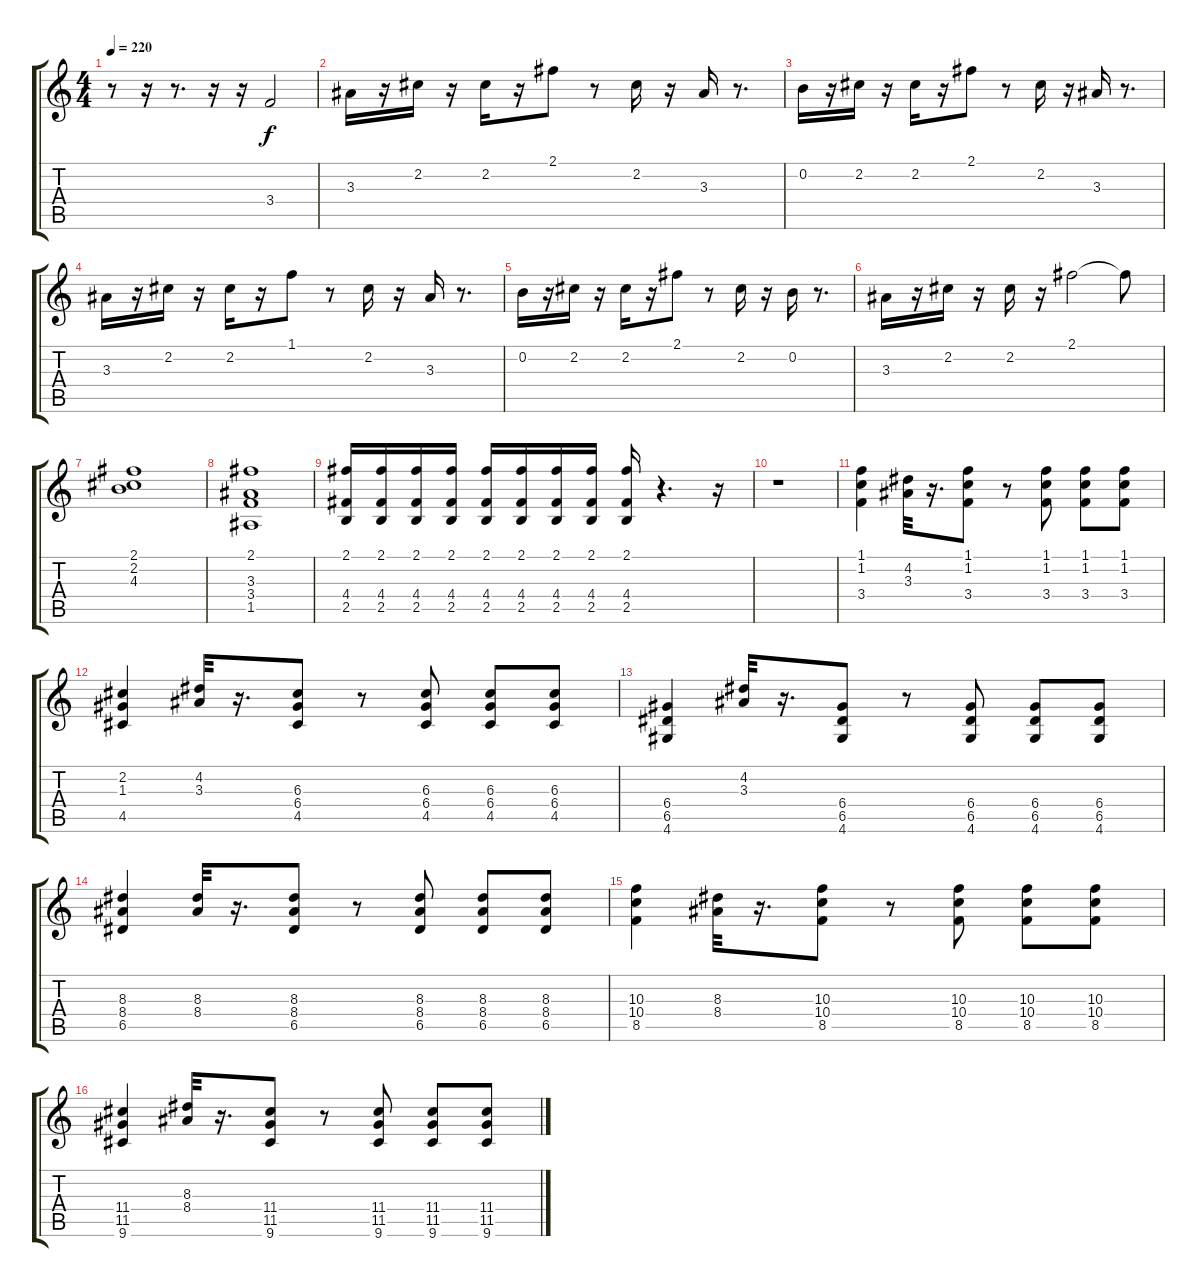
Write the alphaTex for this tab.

\track "" {instrument overdrivenguitar}
\staff {score tabs}
\tuning (E4 B3 G3 D3 A2 E2) {hide}
\ts (4 4)
\tempo 220
\clef g2
\ks c
r.8{dy f} r.16 r.8{d} r.16 r.16 3.4.2 |
3.3.16 r.16 2.2.16 r.16 2.2.16 r.16 2.1.8 r.8 2.2.16 r.16 3.3.16 r.8{d} |
0.2.16 r.16 2.2.16 r.16 2.2.16 r.16 2.1.8 r.8 2.2.16 r.16 3.3.16 r.8{d} |
3.3.16 r.16 2.2.16 r.16 2.2.16 r.16 1.1.8 r.8 2.2.16 r.16 3.3.16 r.8{d} |
0.2.16 r.16 2.2.16 r.16 2.2.16 r.16 2.1.8 r.8 2.2.16 r.16 0.2.16 r.8{d} |
3.3.16 r.16 2.2.16 r.16 2.2.16 r.16 2.1.2 2.1{t}.8 |
(2.1 2.2 4.3).1 |
(2.1 3.3 3.4 1.5).1 |
(2.1 4.4 2.5).16 (2.1 4.4 2.5).16 (2.1 4.4 2.5).16 (2.1 4.4 2.5).16 (2.1 4.4 2.5).16 (2.1 4.4 2.5).16 (2.1 4.4 2.5).16 (2.1 4.4 2.5).16 (2.1 4.4 2.5).16 r.4{d} r.16 |
r.1 |
(1.1 1.2 3.4).4 (4.2 3.3).32 r.16{d} (1.1 1.2 3.4).8 r.8 (1.1 1.2 3.4).8 (1.1 1.2 3.4).8 (1.1 1.2 3.4).8 |
(2.2 1.3 4.5).4 (4.2 3.3).32 r.16{d} (6.3 6.4 4.5).8 r.8 (6.3 6.4 4.5).8 (6.3 6.4 4.5).8 (6.3 6.4 4.5).8 |
(6.4 6.5 4.6).4 (4.2 3.3).32 r.16{d} (6.4 6.5 4.6).8 r.8 (6.4 6.5 4.6).8 (6.4 6.5 4.6).8 (6.4 6.5 4.6).8 |
(8.3 8.4 6.5).4 (8.3 8.4).32 r.16{d} (8.3 8.4 6.5).8 r.8 (8.3 8.4 6.5).8 (8.3 8.4 6.5).8 (8.3 8.4 6.5).8 |
(10.3 10.4 8.5).4 (8.3 8.4).32 r.16{d} (10.3 10.4 8.5).8 r.8 (10.3 10.4 8.5).8 (10.3 10.4 8.5).8 (10.3 10.4 8.5).8 |
(11.4 11.5 9.6).4 (8.3 8.4).32 r.16{d} (11.4 11.5 9.6).8 r.8 (11.4 11.5 9.6).8 (11.4 11.5 9.6).8 (11.4 11.5 9.6).8
